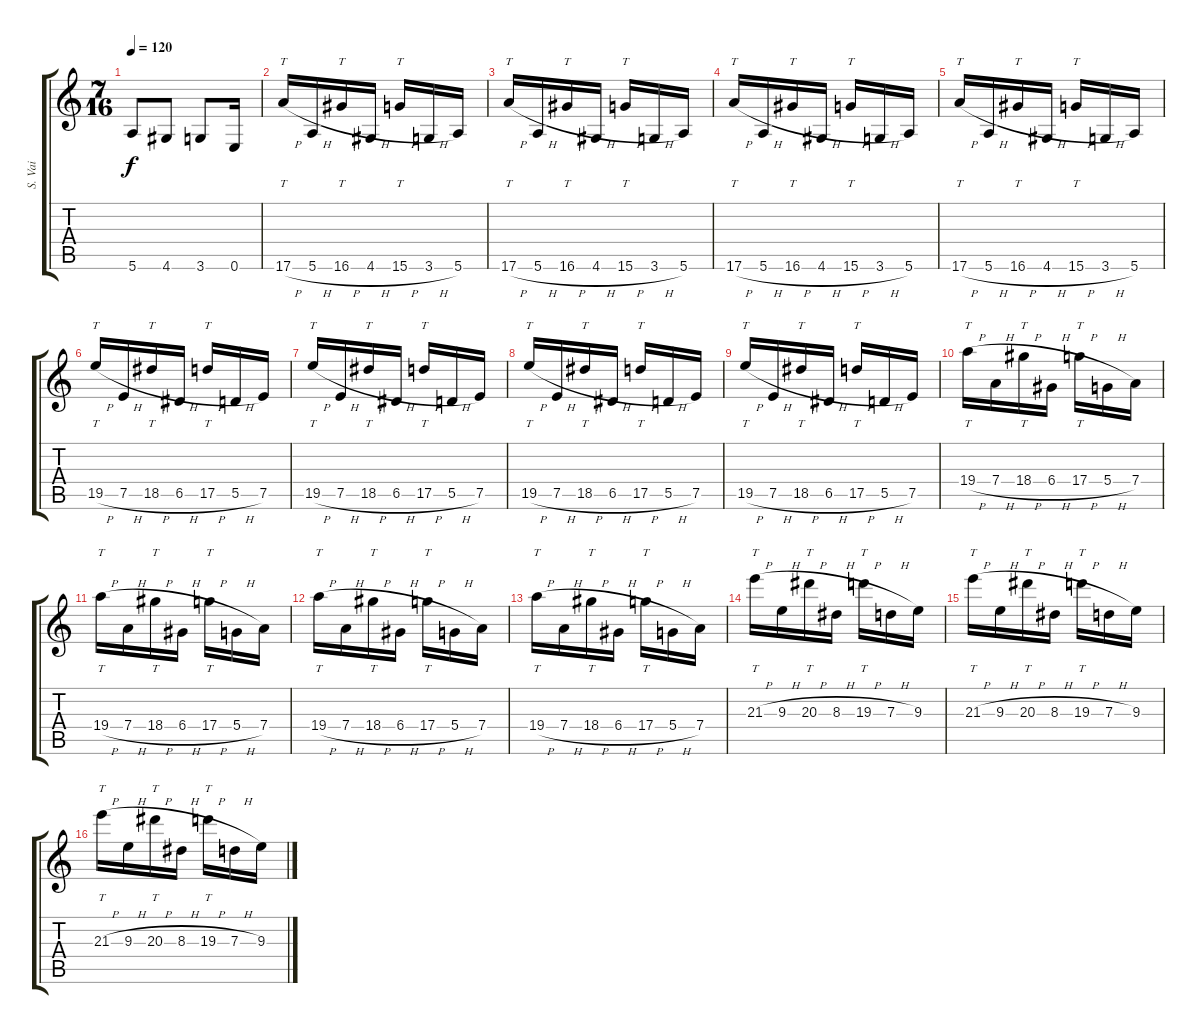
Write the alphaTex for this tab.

\track ("S. Vai" "S. Vai") {instrument distortionguitar}
\staff {score tabs}
\tuning (E4 B3 G3 D3 A2 E2) {hide}
\ts (7 16)
\tempo 120
\clef g2
\ks c
5.6.8{dy f} 4.6.8 3.6.8 0.6.16 |
17.6{h}.16{tt} 5.6{h}.16 16.6{h}.16{tt} 4.6{h}.16 15.6{h}.16{tt} 3.6{h}.16 5.6.16 |
17.6{h}.16{tt} 5.6{h}.16 16.6{h}.16{tt} 4.6{h}.16 15.6{h}.16{tt} 3.6{h}.16 5.6.16 |
17.6{h}.16{tt} 5.6{h}.16 16.6{h}.16{tt} 4.6{h}.16 15.6{h}.16{tt} 3.6{h}.16 5.6.16 |
17.6{h}.16{tt} 5.6{h}.16 16.6{h}.16{tt} 4.6{h}.16 15.6{h}.16{tt} 3.6{h}.16 5.6.16 |
19.5{h}.16{tt} 7.5{h}.16 18.5{h}.16{tt} 6.5{h}.16 17.5{h}.16{tt} 5.5{h}.16 7.5.16 |
19.5{h}.16{tt} 7.5{h}.16 18.5{h}.16{tt} 6.5{h}.16 17.5{h}.16{tt} 5.5{h}.16 7.5.16 |
19.5{h}.16{tt} 7.5{h}.16 18.5{h}.16{tt} 6.5{h}.16 17.5{h}.16{tt} 5.5{h}.16 7.5.16 |
19.5{h}.16{tt} 7.5{h}.16 18.5{h}.16{tt} 6.5{h}.16 17.5{h}.16{tt} 5.5{h}.16 7.5.16 |
19.4{h}.16{tt} 7.4{h}.16 18.4{h}.16{tt} 6.4{h}.16 17.4{h}.16{tt} 5.4{h}.16 7.4.16 |
19.4{h}.16{tt} 7.4{h}.16 18.4{h}.16{tt} 6.4{h}.16 17.4{h}.16{tt} 5.4{h}.16 7.4.16 |
19.4{h}.16{tt} 7.4{h}.16 18.4{h}.16{tt} 6.4{h}.16 17.4{h}.16{tt} 5.4{h}.16 7.4.16 |
19.4{h}.16{tt} 7.4{h}.16 18.4{h}.16{tt} 6.4{h}.16 17.4{h}.16{tt} 5.4{h}.16 7.4.16 |
21.3{h}.16{tt} 9.3{h}.16 20.3{h}.16{tt} 8.3{h}.16 19.3{h}.16{tt} 7.3{h}.16 9.3.16 |
21.3{h}.16{tt} 9.3{h}.16 20.3{h}.16{tt} 8.3{h}.16 19.3{h}.16{tt} 7.3{h}.16 9.3.16 |
21.3{h}.16{tt} 9.3{h}.16 20.3{h}.16{tt} 8.3{h}.16 19.3{h}.16{tt} 7.3{h}.16 9.3.16
